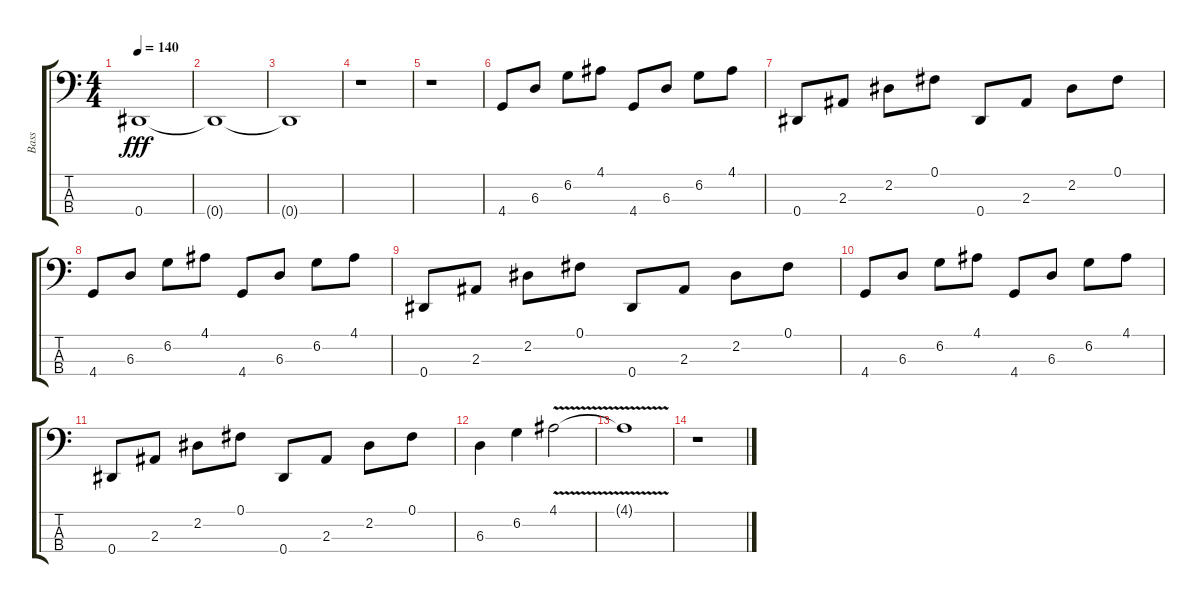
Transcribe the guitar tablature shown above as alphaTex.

\track ("Bass" "Bass") {instrument electricbasspick}
\staff {score tabs}
\tuning (Gb2 Db2 Ab1 Eb1) {hide}
\ts (4 4)
\tempo 140
\clef f4
\ks c
0.4{t}.1{dy fff} |
0.4{t}.1 |
0.4{t}.1 |
r.1 |
r.1 |
4.4.8{volume 16 instrument electricbassfinger} 6.3.8 6.2.8 4.1.8 4.4.8 6.3.8 6.2.8 4.1.8 |
0.4.8 2.3.8 2.2.8 0.1.8 0.4.8 2.3.8 2.2.8 0.1.8 |
4.4.8 6.3.8 6.2.8 4.1.8 4.4.8 6.3.8 6.2.8 4.1.8 |
0.4.8 2.3.8 2.2.8 0.1.8 0.4.8 2.3.8 2.2.8 0.1.8 |
4.4.8 6.3.8 6.2.8 4.1.8 4.4.8 6.3.8 6.2.8 4.1.8 |
0.4.8 2.3.8 2.2.8 0.1.8 0.4.8 2.3.8 2.2.8 0.1.8 |
6.3.4 6.2.4 4.1{v}.2 |
4.1{t}.1 |
r.1
